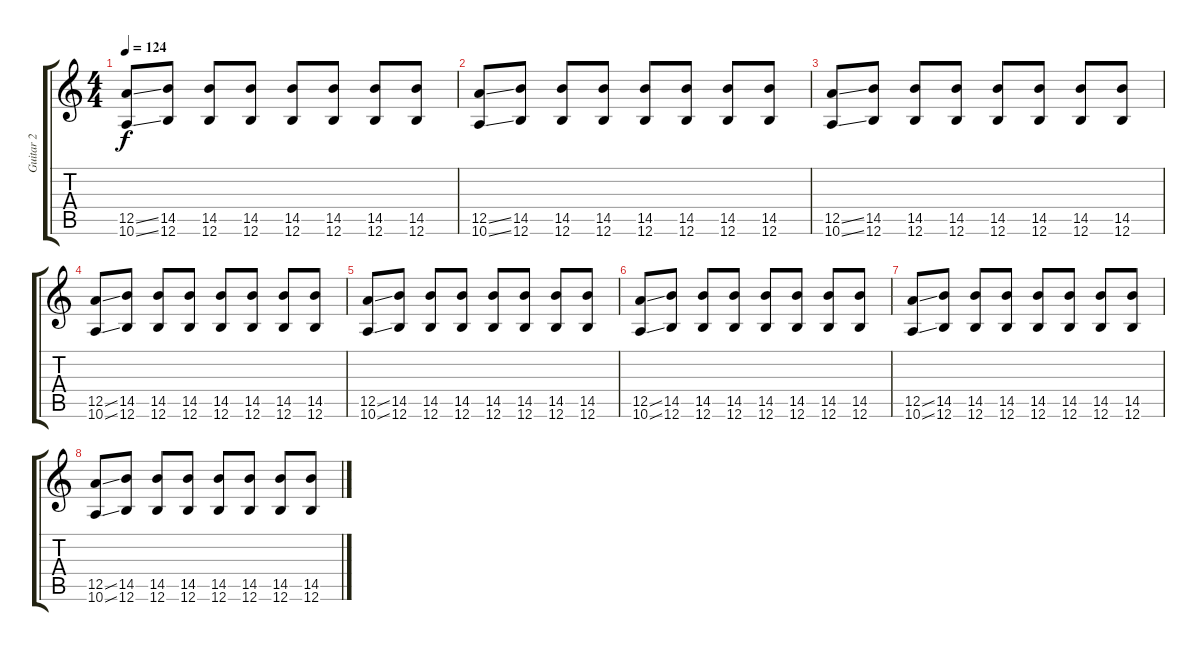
\track ("Guitar 2" "Guitar 2") {instrument overdrivenguitar}
\staff {score tabs}
\tuning (E4 B3 G3 D3 A2 B1) {hide}
\ts (4 4)
\tempo 124
\clef g2
\ks c
(12.5{ss} 10.6{ss}).8{dy f} (14.5 12.6).8 (14.5 12.6).8 (14.5 12.6).8 (14.5 12.6).8 (14.5 12.6).8 (14.5 12.6).8 (14.5 12.6).8 |
(12.5{ss} 10.6{ss}).8 (14.5 12.6).8 (14.5 12.6).8 (14.5 12.6).8 (14.5 12.6).8 (14.5 12.6).8 (14.5 12.6).8 (14.5 12.6).8 |
(12.5{ss} 10.6{ss}).8 (14.5 12.6).8 (14.5 12.6).8 (14.5 12.6).8 (14.5 12.6).8 (14.5 12.6).8 (14.5 12.6).8 (14.5 12.6).8 |
(12.5{ss} 10.6{ss}).8 (14.5 12.6).8 (14.5 12.6).8 (14.5 12.6).8 (14.5 12.6).8 (14.5 12.6).8 (14.5 12.6).8 (14.5 12.6).8 |
(12.5{ss} 10.6{ss}).8{volume 7} (14.5 12.6).8 (14.5 12.6).8 (14.5 12.6).8 (14.5 12.6).8 (14.5 12.6).8 (14.5 12.6).8 (14.5 12.6).8 |
(12.5{ss} 10.6{ss}).8 (14.5 12.6).8 (14.5 12.6).8 (14.5 12.6).8 (14.5 12.6).8 (14.5 12.6).8 (14.5 12.6).8 (14.5 12.6).8 |
(12.5{ss} 10.6{ss}).8{volume 0} (14.5 12.6).8 (14.5 12.6).8 (14.5 12.6).8 (14.5 12.6).8 (14.5 12.6).8 (14.5 12.6).8 (14.5 12.6).8 |
(12.5{ss} 10.6{ss}).8 (14.5 12.6).8 (14.5 12.6).8 (14.5 12.6).8 (14.5 12.6).8 (14.5 12.6).8 (14.5 12.6).8 (14.5 12.6).8
